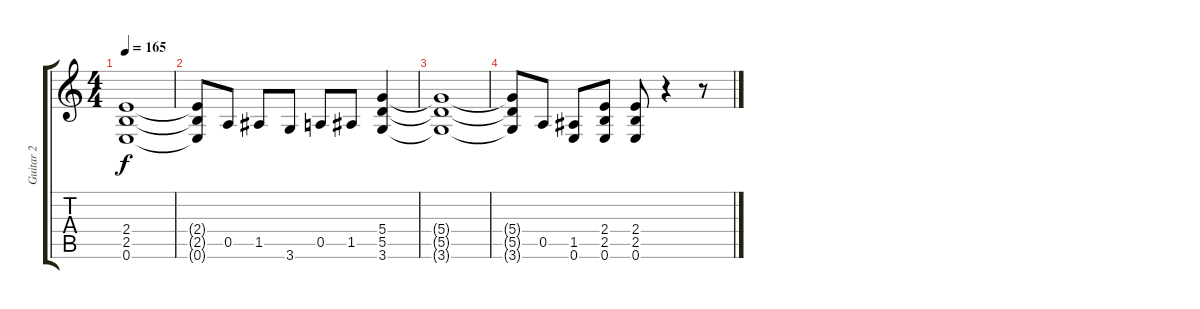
\track ("Guitar 2" "Guitar 2") {instrument electricguitarclean}
\staff {score tabs}
\tuning (E4 B3 G3 D3 A2 E2) {hide}
\ts (4 4)
\tempo 165
\clef g2
\ks c
(2.4{t} 2.5{t} 0.6{t}).1{dy f} |
(2.4{t} 2.5{t} 0.6{t}).8 0.5.8 1.5.8 3.6.8 0.5.8 1.5.8 (5.4 5.5 3.6).4 |
(5.4{t} 5.5{t} 3.6{t}).1 |
(5.4{t} 5.5{t} 3.6{t}).8 0.5.8 (1.5 0.6).8 (2.4 2.5 0.6).8 (2.4 2.5 0.6).8 r.4 r.8
